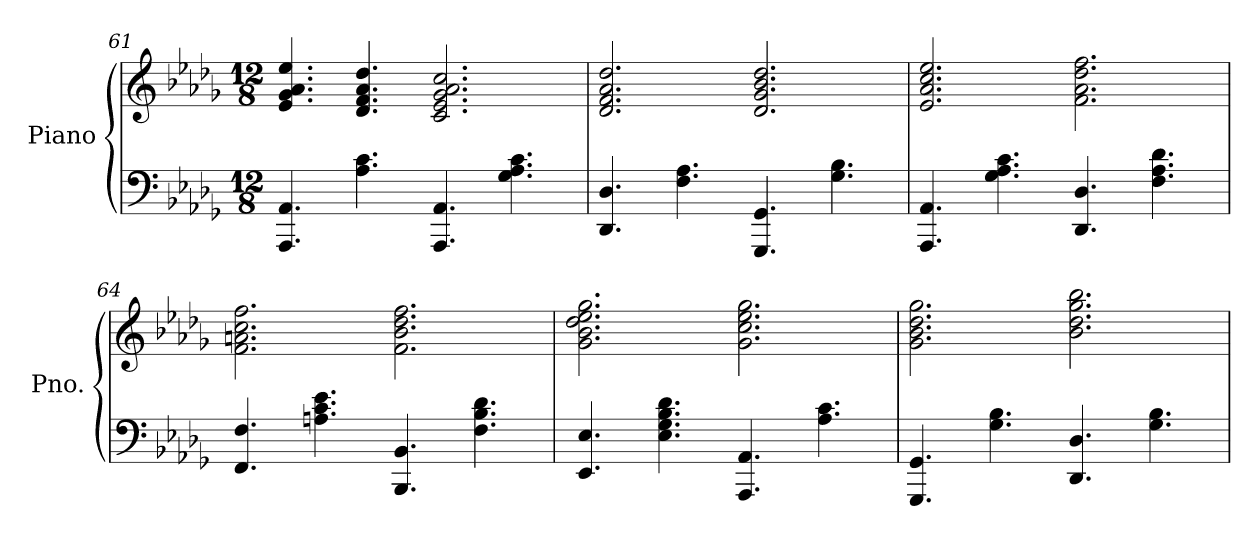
**kern	**kern
*part1	*part1
*staff2	*staff1
*I"Piano	*
*I'Pno.	*
*clefF4	*clefG2
*k[b-e-a-d-g-]	*k[b-e-a-d-g-]
*M12/8	*M12/8
=61	=61
4.AAA-/ 4.AA-/	4.e-/ 4.g-/ 4.a-/ 4.ee-/
4.A-\ 4.c\	4.d-/ 4.f/ 4.a-/ 4.dd-/
4.AAA-/ 4.AA-/	2.c/ 2.e-/ 2.g-/ 2.a-/ 2.cc/
4.G-\ 4.A-\ 4.c\	.
=62	=62
4.DD-/ 4.D-/	2.d-/ 2.f/ 2.a-/ 2.dd-/
4.F\ 4.A-\	.
4.GGG-/ 4.GG-/	2.d-/ 2.g-/ 2.b-/ 2.dd-/
4.G-\ 4.B-\	.
=63	=63
4.AAA-/ 4.AA-/	2.e-/ 2.a-/ 2.cc/ 2.ee-/
4.G-\ 4.A-\ 4.c\	.
4.DD-/ 4.D-/	2.f\ 2.a-\ 2.dd-\ 2.ff\
4.F\ 4.A-\ 4.d-\	.
!!LO:LB:g=z
=64	=64
4.FF/ 4.F/	2.f\ 2.an\ 2.cc\ 2.ff\
4.An\ 4.c\ 4.e-\	.
4.BBB-/ 4.BB-/	2.f\ 2.b-\ 2.dd-\ 2.ff\
4.F\ 4.B-\ 4.d-\	.
=65	=65
4.EE-/ 4.E-/	2.g-\ 2.b-\ 2.dd-\ 2.ee-\ 2.gg-\
4.E-\ 4.G-\ 4.B-\ 4.d-\	.
4.AAA-/ 4.AA-/	2.g-\ 2.cc\ 2.ee-\ 2.gg-\
4.A-\ 4.c\	.
=66	=66
4.GGG-/ 4.GG-/	2.g-\ 2.b-\ 2.dd-\ 2.gg-\
4.G-\ 4.B-\	.
4.DD-/ 4.D-/	2.b-\ 2.dd-\ 2.gg-\ 2.bb-\
4.G-\ 4.B-\	.
=	=
*-	*-
